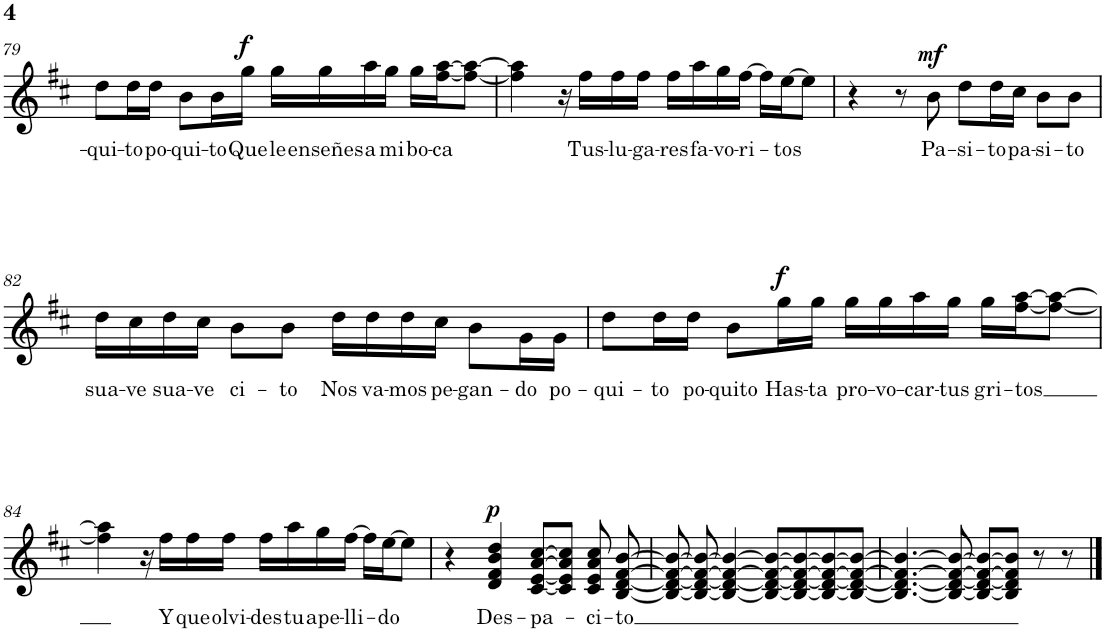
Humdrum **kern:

**kern	**text	**dynam
*part1	*part1	*part1
*staff1	*staff1	*staff1
*I"Piano	*	*
*I'Pno.	*	*
!!LO:PB:g=z
*clefG2	*	*
*k[f#c#]	*	*
*M4/4	*	*
=79	=79	=79
!	!LO:LY:b	!
8dd\L	-qui-	.
!	!LO:LY:b	!
16dd\L	-to	.
!	!LO:LY:b	!
16dd\JJ	po-	.
!	!LO:LY:b	!
8b\L	-qui-	.
!	!LO:LY:b	!
16b\L	-to	.
!	!LO:LY:b	!LO:DY:a
16gg\JJ	Que	f
!	!LO:LY:b	!
16gg\LL	le	.
!	!LO:LY:b	!
16gg\	enseñes	.
!	!LO:LY:b	!
16aa\	a	.
!	!LO:LY:b	!
16gg\JJ	mi	.
!	!LO:LY:b	!
16gg\LL	bo-	.
!	!LO:LY:b	!
[16ff#\ [16aa\J	-ca	.
8ff#\_ 8aa\_J	.	.
=80	=80	=80
4ff#\] 4aa\]	.	.
16r	.	.
!	!LO:LY:b	!
16ff#\LL	Tus-	.
!	!LO:LY:b	!
16ff#\	-lu-	.
!	!LO:LY:b	!
16ff#\JJ	-ga-	.
!	!LO:LY:b	!
16ff#\LL	-res	.
!	!LO:LY:b	!
16aa\	fa-	.
!	!LO:LY:b	!
16gg\	-vo-	.
!	!LO:LY:b	!
[16ff#\JJ	-ri-	.
16ff#\LL]	.	.
!	!LO:LY:b	!
[16ee\J	-tos	.
8ee\J]	.	.
=81	=81	=81
4r	.	.
8r	.	.
!	!LO:LY:b	!LO:DY:a
8b\	Pa-	mf
!	!LO:LY:b	!
8dd\L	-si-	.
!	!LO:LY:b	!
16dd\L	-to	.
!	!LO:LY:b	!
16cc#\JJ	pa-	.
!	!LO:LY:b	!
8b\L	-si-	.
!	!LO:LY:b	!
8b\J	-to	.
!!LO:LB:g=z
=82	=82	=82
!	!LO:LY:b	!
16dd\LL	sua-	.
!	!LO:LY:b	!
16cc#\	-ve	.
!	!LO:LY:b	!
16dd\	sua-	.
!	!LO:LY:b	!
16cc#\JJ	-ve	.
!	!LO:LY:b	!
8b\L	ci-	.
!	!LO:LY:b	!
8b\J	-to	.
!	!LO:LY:b	!
16dd\LL	Nos	.
!	!LO:LY:b	!
16dd\	va-	.
!	!LO:LY:b	!
16dd\	-mos	.
!	!LO:LY:b	!
16cc#\JJ	pe-	.
!	!LO:LY:b	!
8b\L	-gan-	.
!	!LO:LY:b	!
16g\L	-do	.
!	!LO:LY:b	!
16g\JJ	po-	.
=83	=83	=83
!	!LO:LY:b	!
8dd\L	-qui-	.
!	!LO:LY:b	!
16dd\L	-to	.
!	!LO:LY:b	!
16dd\JJ	po-	.
!	!LO:LY:b	!
8b\L	-quito	.
!	!LO:LY:b	!LO:DY:a
16gg\L	Has-	f
!	!LO:LY:b	!
16gg\JJ	-ta	.
!	!LO:LY:b	!
16gg\LL	pro-	.
!	!LO:LY:b	!
16gg\	-vo-	.
!	!LO:LY:b	!
16aa\	-car-	.
!	!LO:LY:b	!
16gg\JJ	-tus	.
!	!LO:LY:b	!
16gg\LL	gri-	.
!	!LO:LY:b	!
[16ff#\ [16aa\J	-tos	.
8ff#\_ 8aa\_J	.	.
!!LO:LB:g=z
=84	=84	=84
4ff#\] 4aa\]	.	.
16r	.	.
!	!LO:LY:b	!
16ff#\LL	Y	.
!	!LO:LY:b	!
16ff#\	que	.
!	!LO:LY:b	!
16ff#\JJ	olvi-	.
!	!LO:LY:b	!
16ff#\LL	-des	.
!	!LO:LY:b	!
16aa\	tu	.
!	!LO:LY:b	!
16gg\	ape-	.
!	!LO:LY:b	!
[16ff#\JJ	-lli-	.
16ff#\LL]	.	.
!	!LO:LY:b	!
[16ee\J	-do	.
8ee\J]	.	.
=85	=85	=85
4r	.	.
!	!LO:LY:b	!LO:DY:a
4d/ 4f#/ 4b/ 4dd/	Des-	p
!	!LO:LY:b	!
[8c#/ [8e/ [8a/ [8cc#/L	-pa-	.
8c#/] 8e/] 8a/] 8cc#/]J	.	.
!	!LO:LY:b	!
8c#/ 8e/ 8a/ 8cc#/	-ci-	.
!	!LO:LY:b	!
[8B/ [8d/ [8f#/ [8b/	-to	.
=86	=86	=86
8B/_ 8d/_ 8f#/_ 8b/_	.	.
8B/_ 8d/_ 8f#/_ 8b/_	.	.
4B/_ 4d/_ 4f#/_ 4b/_	.	.
8B/_ 8d/_ 8f#/_ 8b/_L	.	.
8B/_ 8d/_ 8f#/_ 8b/_	.	.
8B/_ 8d/_ 8f#/_ 8b/_	.	.
8B/_ 8d/_ 8f#/_ 8b/_J	.	.
=87	=87	=87
4.B/_ 4.d/_ 4.f#/_ 4.b/_	.	.
8B/_ 8d/_ 8f#/_ 8b/_	.	.
8B/_ 8d/_ 8f#/_ 8b/_L	.	.
8B/] 8d/] 8f#/] 8b/]J	.	.
8r	.	.
8r	.	.
==	==	==
*-	*-	*-
